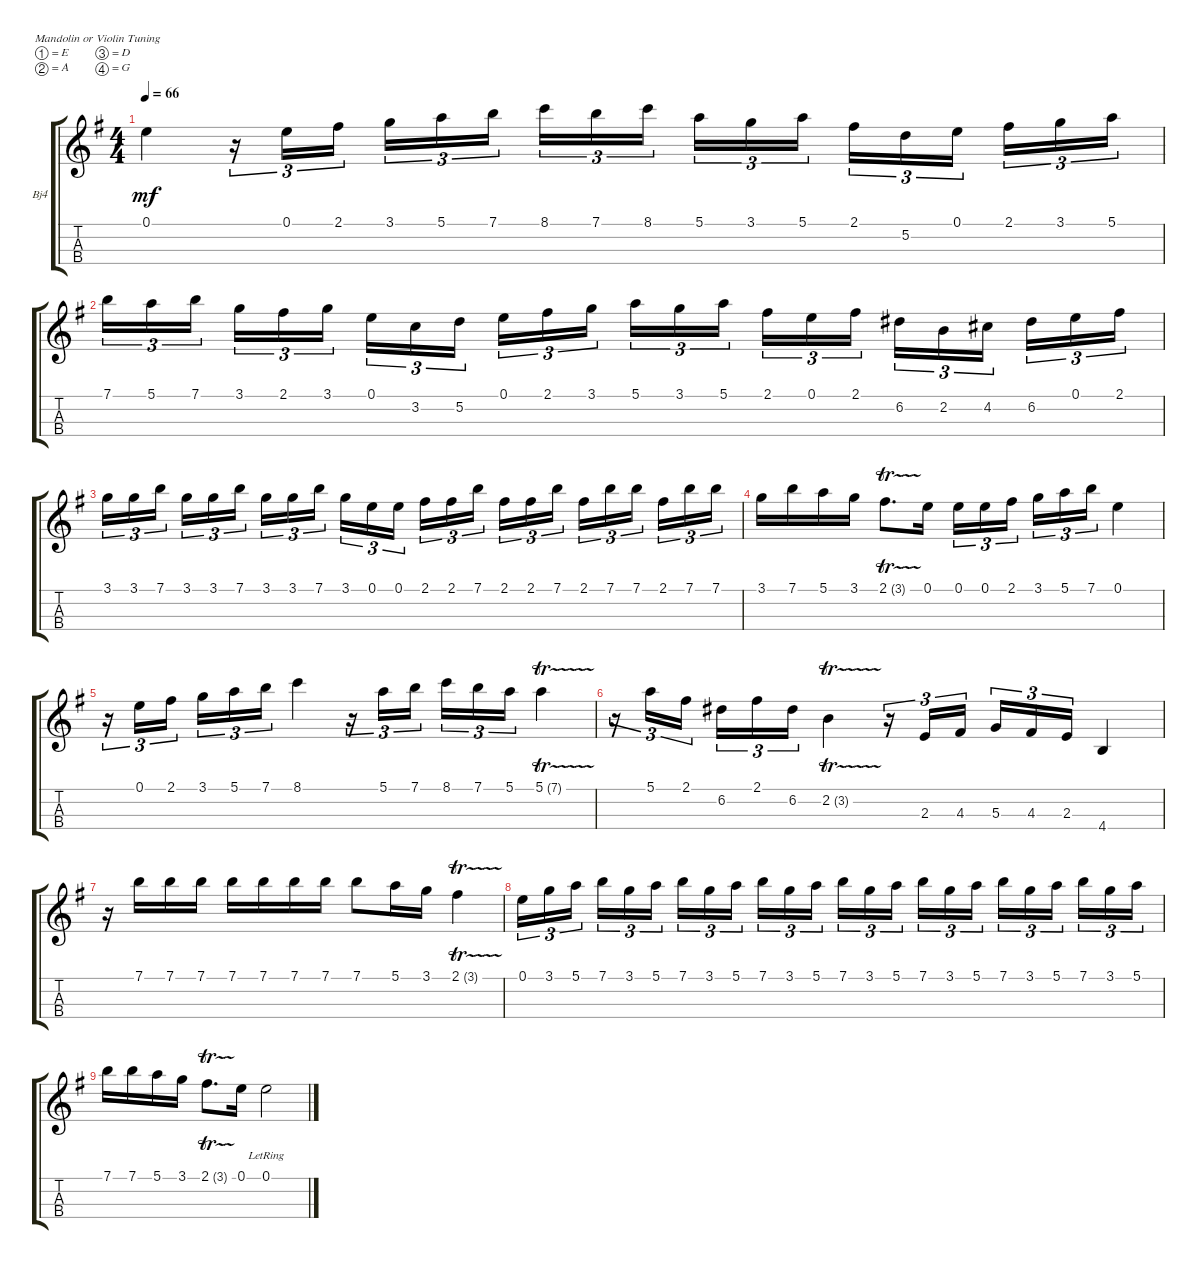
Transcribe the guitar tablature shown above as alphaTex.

\bracketExtendMode groupsimilarinstruments
\firstSystemTrackNameOrientation horizontal
\otherSystemsTrackNameOrientation horizontal
\track ("Mandoline" "Bj4") {instrument banjo}
\staff {score tabs}
\tuning (E5 A4 D4 G3)
\ts (4 4)
\tempo 66
\clef g2
\ks eminor
0.1.4{dy mf} r.16{tu (3 2)} 0.1.16{tu (3 2)} 2.1.16{tu (3 2)} 3.1.16{tu (3 2)} 5.1.16{tu (3 2)} 7.1.16{tu (3 2)} 8.1.16{tu (3 2)} 7.1.16{tu (3 2)} 8.1.16{tu (3 2)} 5.1.16{tu (3 2)} 3.1.16{tu (3 2)} 5.1.16{tu (3 2)} 2.1.16{tu (3 2)} 5.2.16{tu (3 2)} 0.1.16{tu (3 2)} 2.1.16{tu (3 2)} 3.1.16{tu (3 2)} 5.1.16{tu (3 2)} |
7.1.16{tu (3 2)} 5.1.16{tu (3 2)} 7.1.16{tu (3 2)} 3.1.16{tu (3 2)} 2.1.16{tu (3 2)} 3.1.16{tu (3 2)} 0.1.16{tu (3 2)} 3.2.16{tu (3 2)} 5.2.16{tu (3 2)} 0.1.16{tu (3 2)} 2.1.16{tu (3 2)} 3.1.16{tu (3 2)} 5.1.16{tu (3 2)} 3.1.16{tu (3 2)} 5.1.16{tu (3 2)} 2.1.16{tu (3 2)} 0.1.16{tu (3 2)} 2.1.16{tu (3 2)} 6.2.16{tu (3 2)} 2.2.16{tu (3 2)} 4.2.16{tu (3 2)} 6.2.16{tu (3 2)} 0.1.16{tu (3 2)} 2.1.16{tu (3 2)} |
3.1.16{tu (3 2)} 3.1.16{tu (3 2)} 7.1.16{tu (3 2)} 3.1.16{tu (3 2)} 3.1.16{tu (3 2)} 7.1.16{tu (3 2)} 3.1.16{tu (3 2)} 3.1.16{tu (3 2)} 7.1.16{tu (3 2)} 3.1.16{tu (3 2)} 0.1.16{tu (3 2)} 0.1.16{tu (3 2)} 2.1.16{tu (3 2)} 2.1.16{tu (3 2)} 7.1.16{tu (3 2)} 2.1.16{tu (3 2)} 2.1.16{tu (3 2)} 7.1.16{tu (3 2)} 2.1.16{tu (3 2)} 7.1.16{tu (3 2)} 7.1.16{tu (3 2)} 2.1.16{tu (3 2)} 7.1.16{tu (3 2)} 7.1.16{tu (3 2)} |
3.1.16 7.1.16 5.1.16 3.1.16 2.1{tr (3 16)}.8{d} 0.1.16 0.1.16{tu (3 2)} 0.1.16{tu (3 2)} 2.1.16{tu (3 2)} 3.1.16{tu (3 2)} 5.1.16{tu (3 2)} 7.1.16{tu (3 2)} 0.1.4 |
r.16{tu (3 2)} 0.1.16{tu (3 2)} 2.1.16{tu (3 2)} 3.1.16{tu (3 2)} 5.1.16{tu (3 2)} 7.1.16{tu (3 2)} 8.1.4 r.16{tu (3 2)} 5.1.16{tu (3 2)} 7.1.16{tu (3 2)} 8.1.16{tu (3 2)} 7.1.16{tu (3 2)} 5.1.16{tu (3 2)} 5.1{tr (7 16)}.4 |
r.16{tu (3 2)} 5.1.16{tu (3 2)} 2.1.16{tu (3 2)} 6.2.16{tu (3 2)} 2.1.16{tu (3 2)} 6.2.16{tu (3 2)} 2.2{tr (3 16)}.4 r.16{tu (3 2)} 2.3.16{tu (3 2)} 4.3.16{tu (3 2)} 5.3.16{tu (3 2)} 4.3.16{tu (3 2)} 2.3.16{tu (3 2)} 4.4.4 |
r.16 7.1.16 7.1.16 7.1.16 7.1.16 7.1.16 7.1.16 7.1.16 7.1.8 5.1.16 3.1.16 2.1{tr (3 16)}.4 |
0.1.16{tu (3 2)} 3.1.16{tu (3 2)} 5.1.16{tu (3 2)} 7.1.16{tu (3 2)} 3.1.16{tu (3 2)} 5.1.16{tu (3 2)} 7.1.16{tu (3 2)} 3.1.16{tu (3 2)} 5.1.16{tu (3 2)} 7.1.16{tu (3 2)} 3.1.16{tu (3 2)} 5.1.16{tu (3 2)} 7.1.16{tu (3 2)} 3.1.16{tu (3 2)} 5.1.16{tu (3 2)} 7.1.16{tu (3 2)} 3.1.16{tu (3 2)} 5.1.16{tu (3 2)} 7.1.16{tu (3 2)} 3.1.16{tu (3 2)} 5.1.16{tu (3 2)} 7.1.16{tu (3 2)} 3.1.16{tu (3 2)} 5.1.16{tu (3 2)} |
7.1.16 7.1.16 5.1.16 3.1.16 2.1{tr (3 16)}.8{d} 0.1.16 0.1{lr}.2
